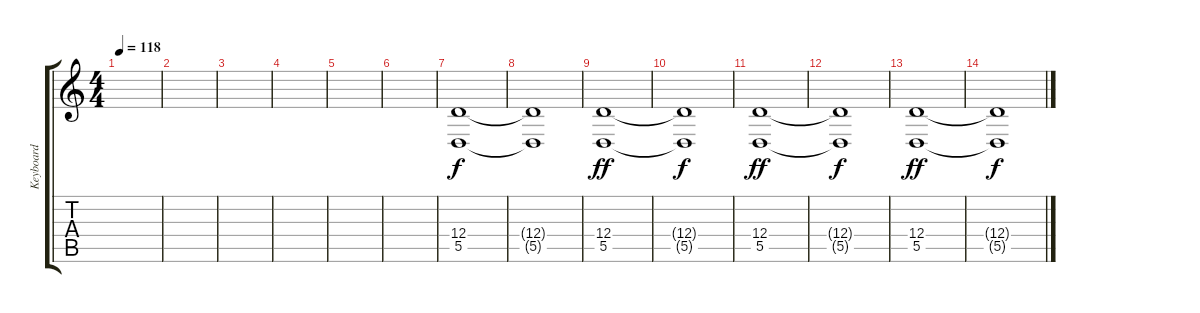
\track ("Keyboard" "Keyboard") {instrument seashore}
\staff {score tabs}
\tuning (E4 B3 G3 D3 A2 E2) {hide}
\ts (4 4)
\tempo 118
\clef g2
\ks c
|
|
|
|
|
|
(12.4 5.5).1 |
(12.4{t} 5.5{t}).1{dy f} |
(12.4 5.5).1{dy ff} |
(12.4{t} 5.5{t}).1{dy f} |
(12.4 5.5).1{dy ff} |
(12.4{t} 5.5{t}).1{dy f} |
(12.4 5.5).1{dy ff} |
(12.4{t} 5.5{t}).1{dy f}
